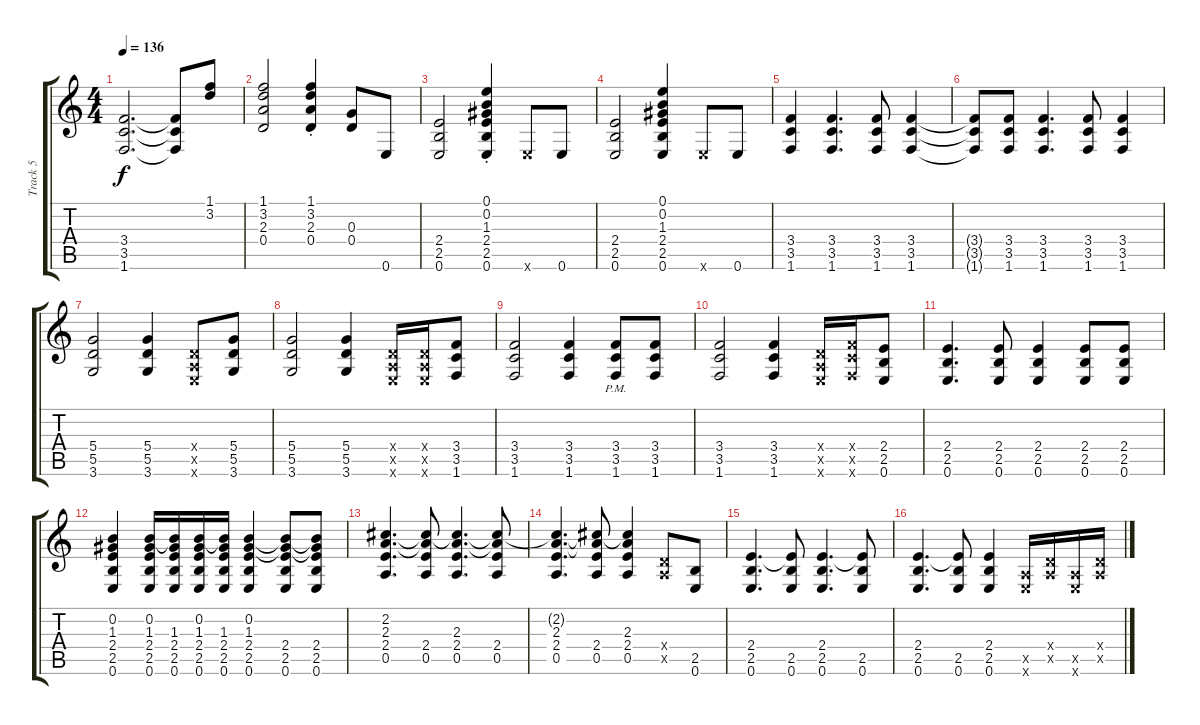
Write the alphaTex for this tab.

\track ("Track 5" "Track 5") {instrument distortionguitar}
\staff {score tabs}
\tuning (E4 B3 G3 D3 A2 E2) {hide}
\ts (4 4)
\tempo 136
\clef g2
\ks c
(3.4 3.5 1.6).2{d dy f} (3.4{t} 3.5{t} 1.6{t}).8 (1.1 3.2).8 |
(1.1 3.2 2.3 0.4).2 (1.1{st} 3.2{st} 2.3{st} 0.4{st}).4 (0.3 0.4).8 0.6.8 |
(2.4 2.5 0.6).2 (0.1{st} 0.2{st} 1.3{st} 2.4{st} 2.5{st} 0.6{st}).4 0.6{x}.8 0.6.8 |
(2.4 2.5 0.6).2 (0.1 0.2 1.3 2.4 2.5 0.6).4 0.6{x}.8 0.6.8 |
(3.4 3.5 1.6).4 (3.4 3.5 1.6).4{d} (3.4 3.5 1.6).8 (3.4 3.5 1.6).4 |
(3.4{t} 3.5{t} 1.6{t}).8 (3.4 3.5 1.6).8 (3.4 3.5 1.6).4{d} (3.4 3.5 1.6).8 (3.4 3.5 1.6).4 |
(5.4 5.5 3.6).2 (5.4 5.5 3.6).4 (0.4{x} 0.5{x} 0.6{x}).8 (5.4 5.5 3.6).8 |
(5.4 5.5 3.6).2 (5.4 5.5 3.6).4 (0.4{x} 0.5{x} 0.6{x}).16 (0.4{x} 0.5{x} 0.6{x}).16 (3.4 3.5 1.6).8 |
(3.4 3.5 1.6).2 (3.4 3.5 1.6).4 (3.4{pm} 3.5{pm} 1.6{pm}).8 (3.4 3.5 1.6).8 |
(3.4 3.5 1.6).2 (3.4 3.5 1.6).4 (0.4{x} 0.5{x} 0.6{x}).16 (3.4{x} 3.5{x} 1.6{x}).16 (2.4 2.5 0.6).8 |
(2.4 2.5 0.6).4{d} (2.4 2.5 0.6).8 (2.4 2.5 0.6).4 (2.4 2.5 0.6).8 (2.4 2.5 0.6).8 |
(0.2 1.3 2.4 2.5 0.6).4 (0.2 1.3 2.4 2.5 0.6).16 (0.2{t} 1.3 2.4 2.5 0.6).16 (0.2 1.3 2.4 2.5 0.6).16 (0.2{t} 1.3 2.4 2.5 0.6).16 (0.2 1.3 2.4 2.5 0.6).4 (0.2{t} 1.3{t} 2.4 2.5 0.6).8 (0.2{t} 1.3{t} 2.4 2.5 0.6).8 |
(2.2 2.3 2.4 0.5).4{d} (2.2{t} 2.3{t} 2.4 0.5).8 (2.2{t} 2.3 2.4 0.5).4{d} (2.2{t} 2.3{t} 2.4 0.5).8 |
(2.2{t} 2.3 2.4 0.5).4{d} (2.2{t} 2.3{t} 2.4 0.5).8 (2.2{t} 2.3 2.4 0.5).4 (0.4{x} 0.5{x}).8 (2.5 0.6).8 |
(2.4 2.5 0.6).4{d} (2.4{t} 2.5 0.6).8 (2.4 2.5 0.6).4{d} (2.4{t} 2.5 0.6).8 |
(2.4 2.5 0.6).4{d} (2.4{t} 2.5 0.6).8 (2.4 2.5 0.6).4 (0.5{x} 0.6{x}).16 (0.4{x} 0.5{x}).16 (0.5{x} 0.6{x}).16 (0.4{x} 0.5{x}).16
